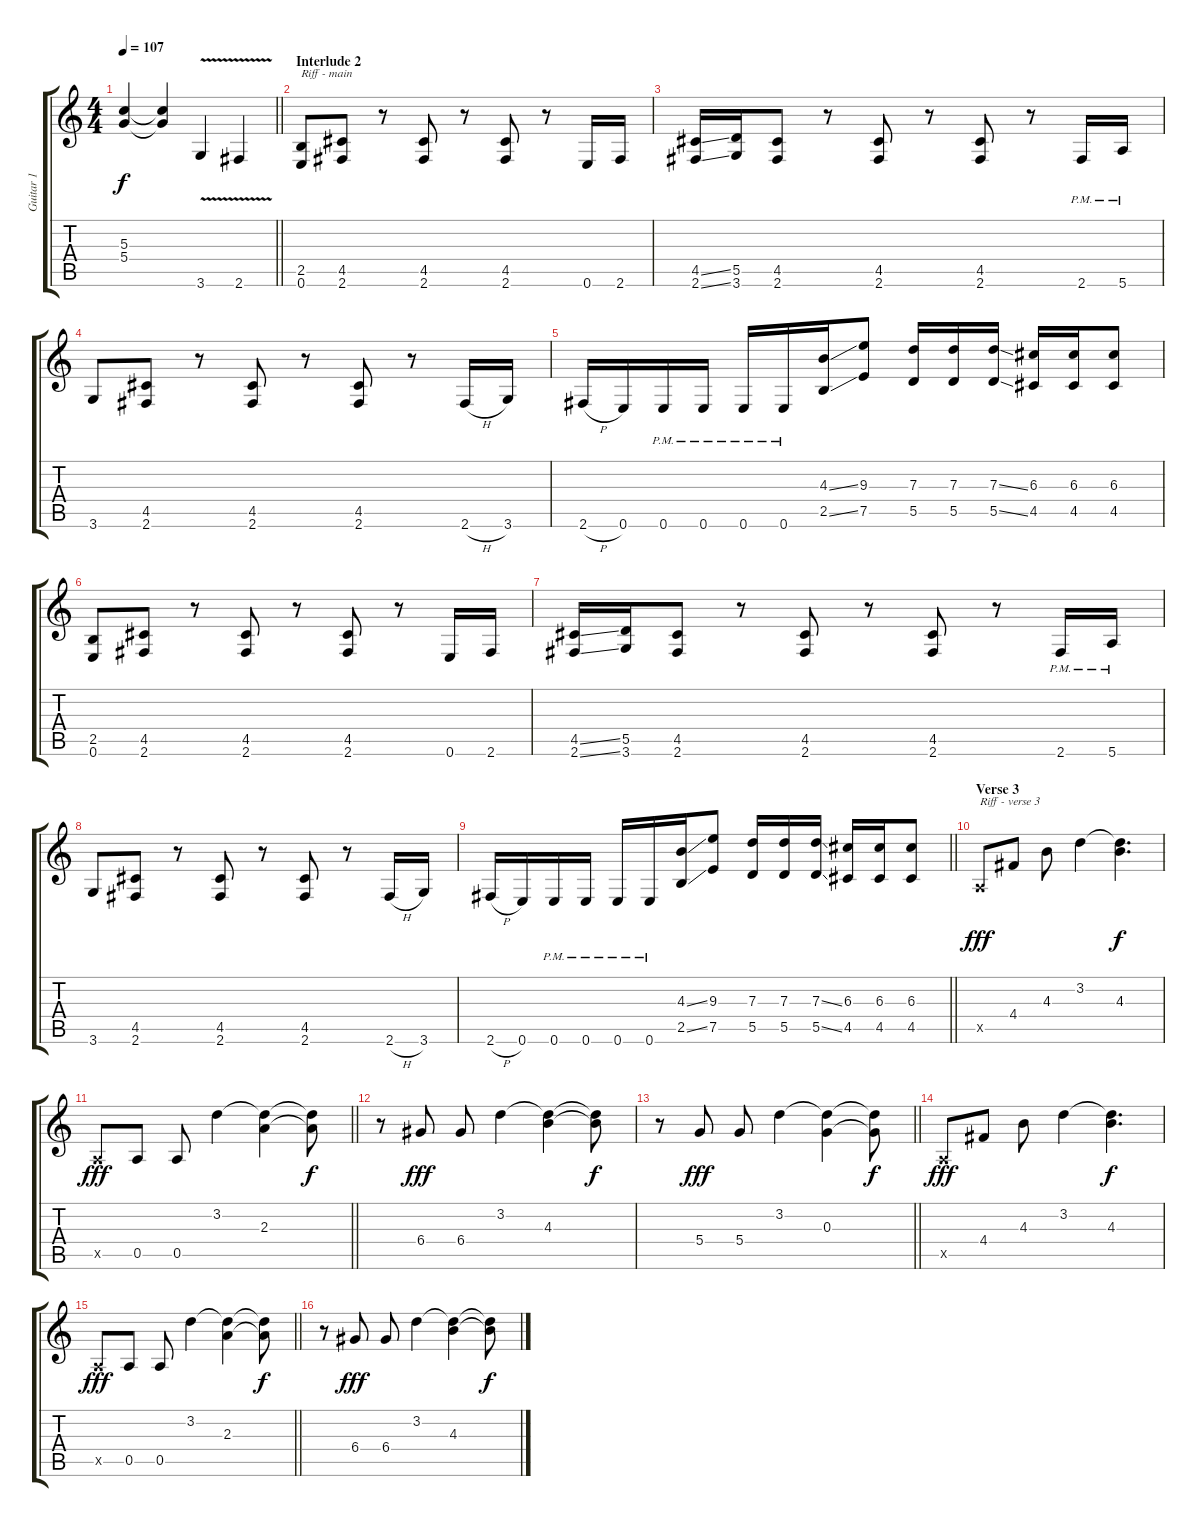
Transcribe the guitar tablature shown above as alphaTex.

\track ("Guitar 1" "Guitar 1") {instrument overdrivenguitar}
\staff {score tabs}
\tuning (E4 B3 G3 D3 A2 E2) {hide}
\ts (4 4)
\tempo 107
\clef g2
\barLineRight lightlight
\ks c
(5.3{t} 5.4{t}).4{dy f} (5.3{t} 5.4{t}).4 3.6{v}.4 2.6{v}.4 |
\section ("" "Interlude 2")
(2.5 0.6).8{txt "Riff - main"} (4.5 2.6).8 r.8 (4.5 2.6).8 r.8 (4.5 2.6).8 r.8 0.6.16 2.6.16 |
(4.5{ss} 2.6{ss}).16 (5.5 3.6).16 (4.5 2.6).8 r.8 (4.5 2.6).8 r.8 (4.5 2.6).8 r.8 2.6{pm}.16 5.6{pm}.16 |
3.6.8 (4.5 2.6).8 r.8 (4.5 2.6).8 r.8 (4.5 2.6).8 r.8 2.6{h}.16 3.6.16 |
2.6{h}.16 0.6.16 0.6{pm}.16 0.6{pm}.16 0.6{pm}.16 0.6{pm}.16 (4.3{ss} 2.5{ss}).16 (9.3 7.5).8 (7.3 5.5).16 (7.3 5.5).16 (7.3{ss} 5.5{ss}).16 (6.3 4.5).16 (6.3 4.5).16 (6.3 4.5).8 |
(2.5 0.6).8 (4.5 2.6).8 r.8 (4.5 2.6).8 r.8 (4.5 2.6).8 r.8 0.6.16 2.6.16 |
(4.5{ss} 2.6{ss}).16 (5.5 3.6).16 (4.5 2.6).8 r.8 (4.5 2.6).8 r.8 (4.5 2.6).8 r.8 2.6{pm}.16 5.6{pm}.16 |
3.6.8 (4.5 2.6).8 r.8 (4.5 2.6).8 r.8 (4.5 2.6).8 r.8 2.6{h}.16 3.6.16 |
\barLineRight lightlight
2.6{h}.16 0.6.16 0.6{pm}.16 0.6{pm}.16 0.6{pm}.16 0.6{pm}.16 (4.3{ss} 2.5{ss}).16 (9.3 7.5).8 (7.3 5.5).16 (7.3 5.5).16 (7.3{ss} 5.5{ss}).16 (6.3 4.5).16 (6.3 4.5).16 (6.3 4.5).8 |
\section ("" "Verse 3")
0.5{x}.8{txt "Riff - verse 3" dy fff} 4.4.8 4.3.8 3.2.4 (3.2{t} 4.3).4{d dy f} |
\barLineRight lightlight
0.5{x}.8{dy fff} 0.5.8 0.5.8 3.2.4 (3.2{t} 2.3).4 (3.2{t} 2.3{t}).8{dy f} |
r.8 6.4.8{dy fff} 6.4.8 3.2.4 (3.2{t} 4.3).4 (3.2{t} 4.3{t}).8{dy f} |
\barLineRight lightlight
r.8 5.4.8{dy fff} 5.4.8 3.2.4 (3.2{t} 0.3).4 (3.2{t} 0.3{t}).8{dy f} |
0.5{x}.8{dy fff} 4.4.8 4.3.8 3.2.4 (3.2{t} 4.3).4{d dy f} |
\barLineRight lightlight
0.5{x}.8{dy fff} 0.5.8 0.5.8 3.2.4 (3.2{t} 2.3).4 (3.2{t} 2.3{t}).8{dy f} |
r.8 6.4.8{dy fff} 6.4.8 3.2.4 (3.2{t} 4.3).4 (3.2{t} 4.3{t}).8{dy f}
